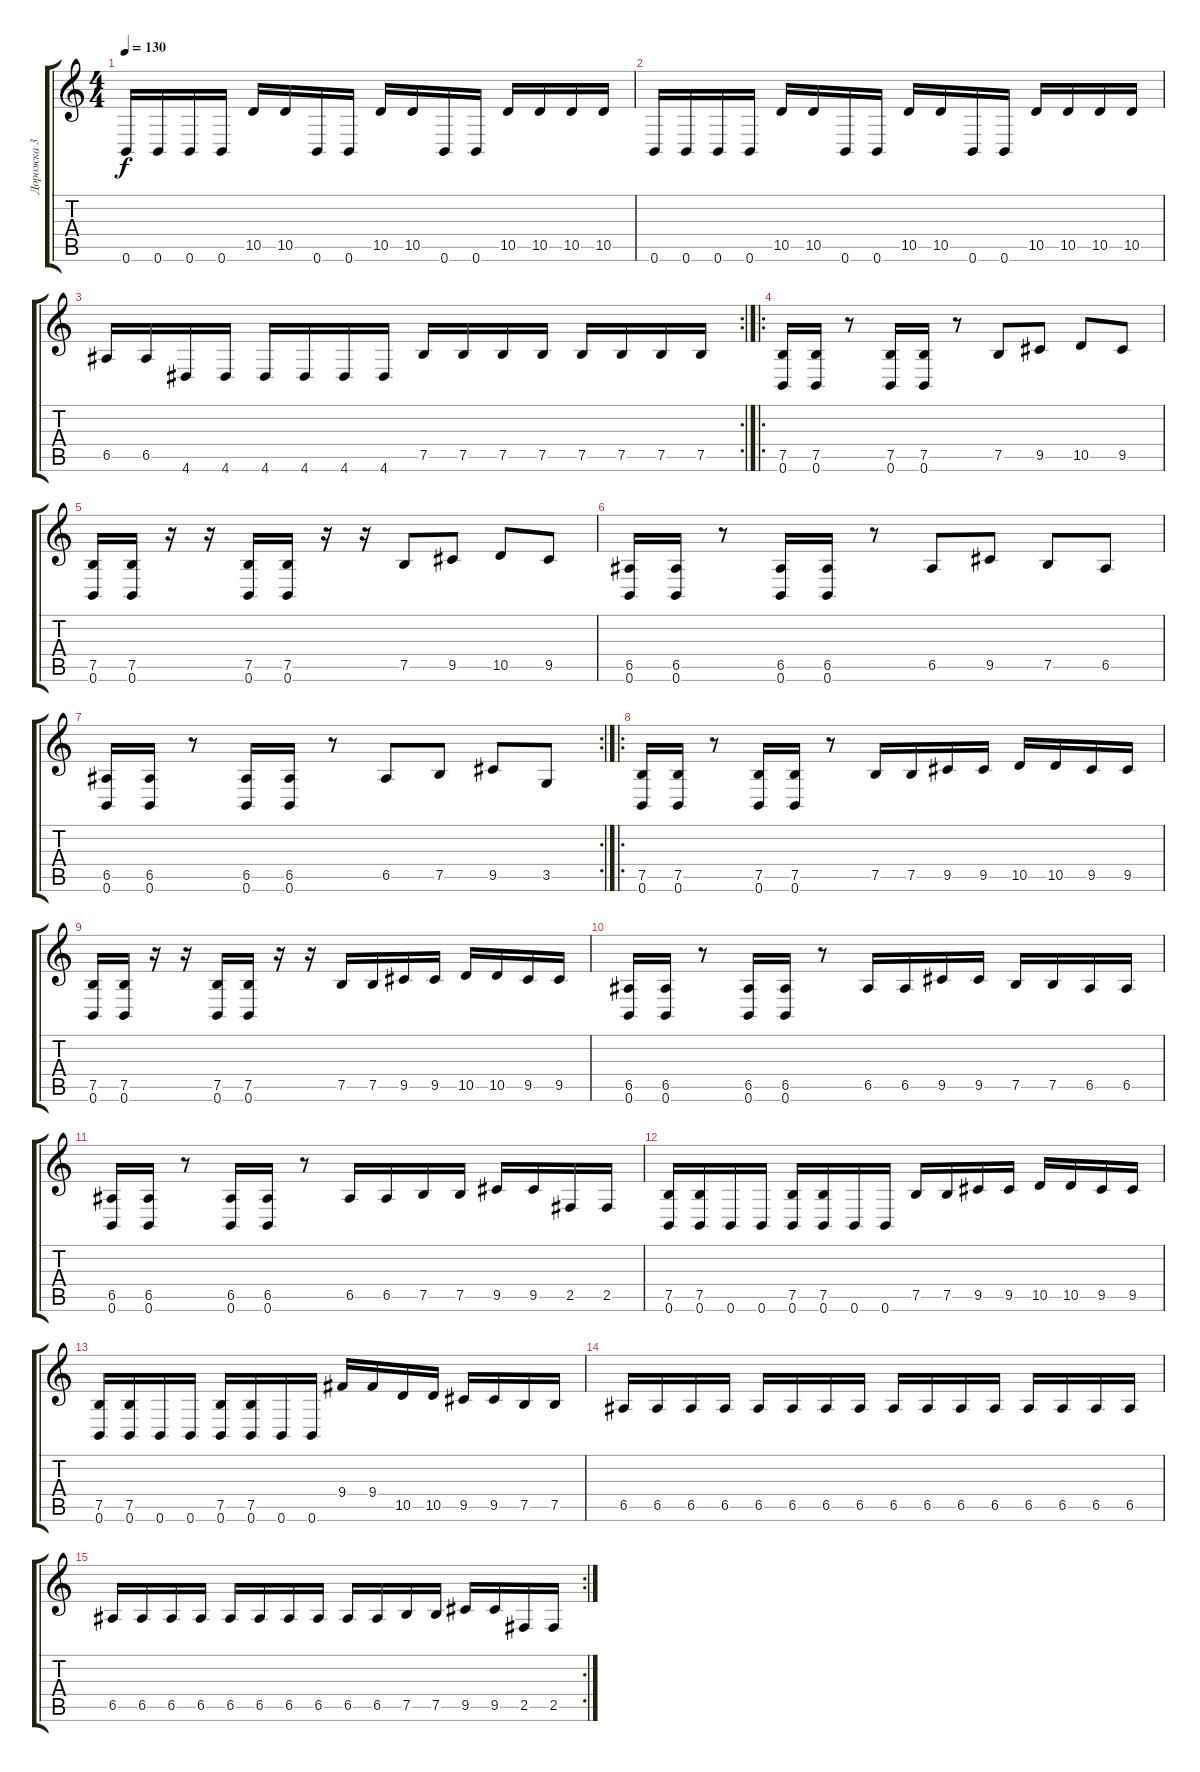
\track ("Дорожка 3" "Дорожка 3") {instrument overdrivenguitar}
\staff {score tabs}
\tuning (B3 Gb3 D3 A2 E2 B1) {hide}
\ts (4 4)
\tempo 130
\clef g2
\ks c
0.6.16{dy f} 0.6.16 0.6.16 0.6.16 10.5.16 10.5.16 0.6.16 0.6.16 10.5.16 10.5.16 0.6.16 0.6.16 10.5.16 10.5.16 10.5.16 10.5.16 |
0.6.16 0.6.16 0.6.16 0.6.16 10.5.16 10.5.16 0.6.16 0.6.16 10.5.16 10.5.16 0.6.16 0.6.16 10.5.16 10.5.16 10.5.16 10.5.16 |
\rc 2
6.5.16 6.5.16 4.6.16 4.6.16 4.6.16 4.6.16 4.6.16 4.6.16 7.5.16 7.5.16 7.5.16 7.5.16 7.5.16 7.5.16 7.5.16 7.5.16 |
\ro
(7.5 0.6).16 (7.5 0.6).16 r.8 (7.5 0.6).16 (7.5 0.6).16 r.8 7.5.8 9.5.8 10.5.8 9.5.8 |
(7.5 0.6).16 (7.5 0.6).16 r.16 r.16 (7.5 0.6).16 (7.5 0.6).16 r.16 r.16 7.5.8 9.5.8 10.5.8 9.5.8 |
(6.5 0.6).16 (6.5 0.6).16 r.8 (6.5 0.6).16 (6.5 0.6).16 r.8 6.5.8 9.5.8 7.5.8 6.5.8 |
\rc 2
(6.5 0.6).16 (6.5 0.6).16 r.8 (6.5 0.6).16 (6.5 0.6).16 r.8 6.5.8 7.5.8 9.5.8 3.5.8 |
\ro
(7.5 0.6).16 (7.5 0.6).16 r.8 (7.5 0.6).16 (7.5 0.6).16 r.8 7.5.16 7.5.16 9.5.16 9.5.16 10.5.16 10.5.16 9.5.16 9.5.16 |
(7.5 0.6).16 (7.5 0.6).16 r.16 r.16 (7.5 0.6).16 (7.5 0.6).16 r.16 r.16 7.5.16 7.5.16 9.5.16 9.5.16 10.5.16 10.5.16 9.5.16 9.5.16 |
(6.5 0.6).16 (6.5 0.6).16 r.8 (6.5 0.6).16 (6.5 0.6).16 r.8 6.5.16 6.5.16 9.5.16 9.5.16 7.5.16 7.5.16 6.5.16 6.5.16 |
(6.5 0.6).16 (6.5 0.6).16 r.8 (6.5 0.6).16 (6.5 0.6).16 r.8 6.5.16 6.5.16 7.5.16 7.5.16 9.5.16 9.5.16 2.5.16 2.5.16 |
(7.5 0.6).16 (7.5 0.6).16 0.6.16 0.6.16 (7.5 0.6).16 (7.5 0.6).16 0.6.16 0.6.16 7.5.16 7.5.16 9.5.16 9.5.16 10.5.16 10.5.16 9.5.16 9.5.16 |
(7.5 0.6).16 (7.5 0.6).16 0.6.16 0.6.16 (7.5 0.6).16 (7.5 0.6).16 0.6.16 0.6.16 9.4.16 9.4.16 10.5.16 10.5.16 9.5.16 9.5.16 7.5.16 7.5.16 |
6.5.16 6.5.16 6.5.16 6.5.16 6.5.16 6.5.16 6.5.16 6.5.16 6.5.16 6.5.16 6.5.16 6.5.16 6.5.16 6.5.16 6.5.16 6.5.16 |
\rc 2
6.5.16 6.5.16 6.5.16 6.5.16 6.5.16 6.5.16 6.5.16 6.5.16 6.5.16 6.5.16 7.5.16 7.5.16 9.5.16 9.5.16 2.5.16 2.5.16
